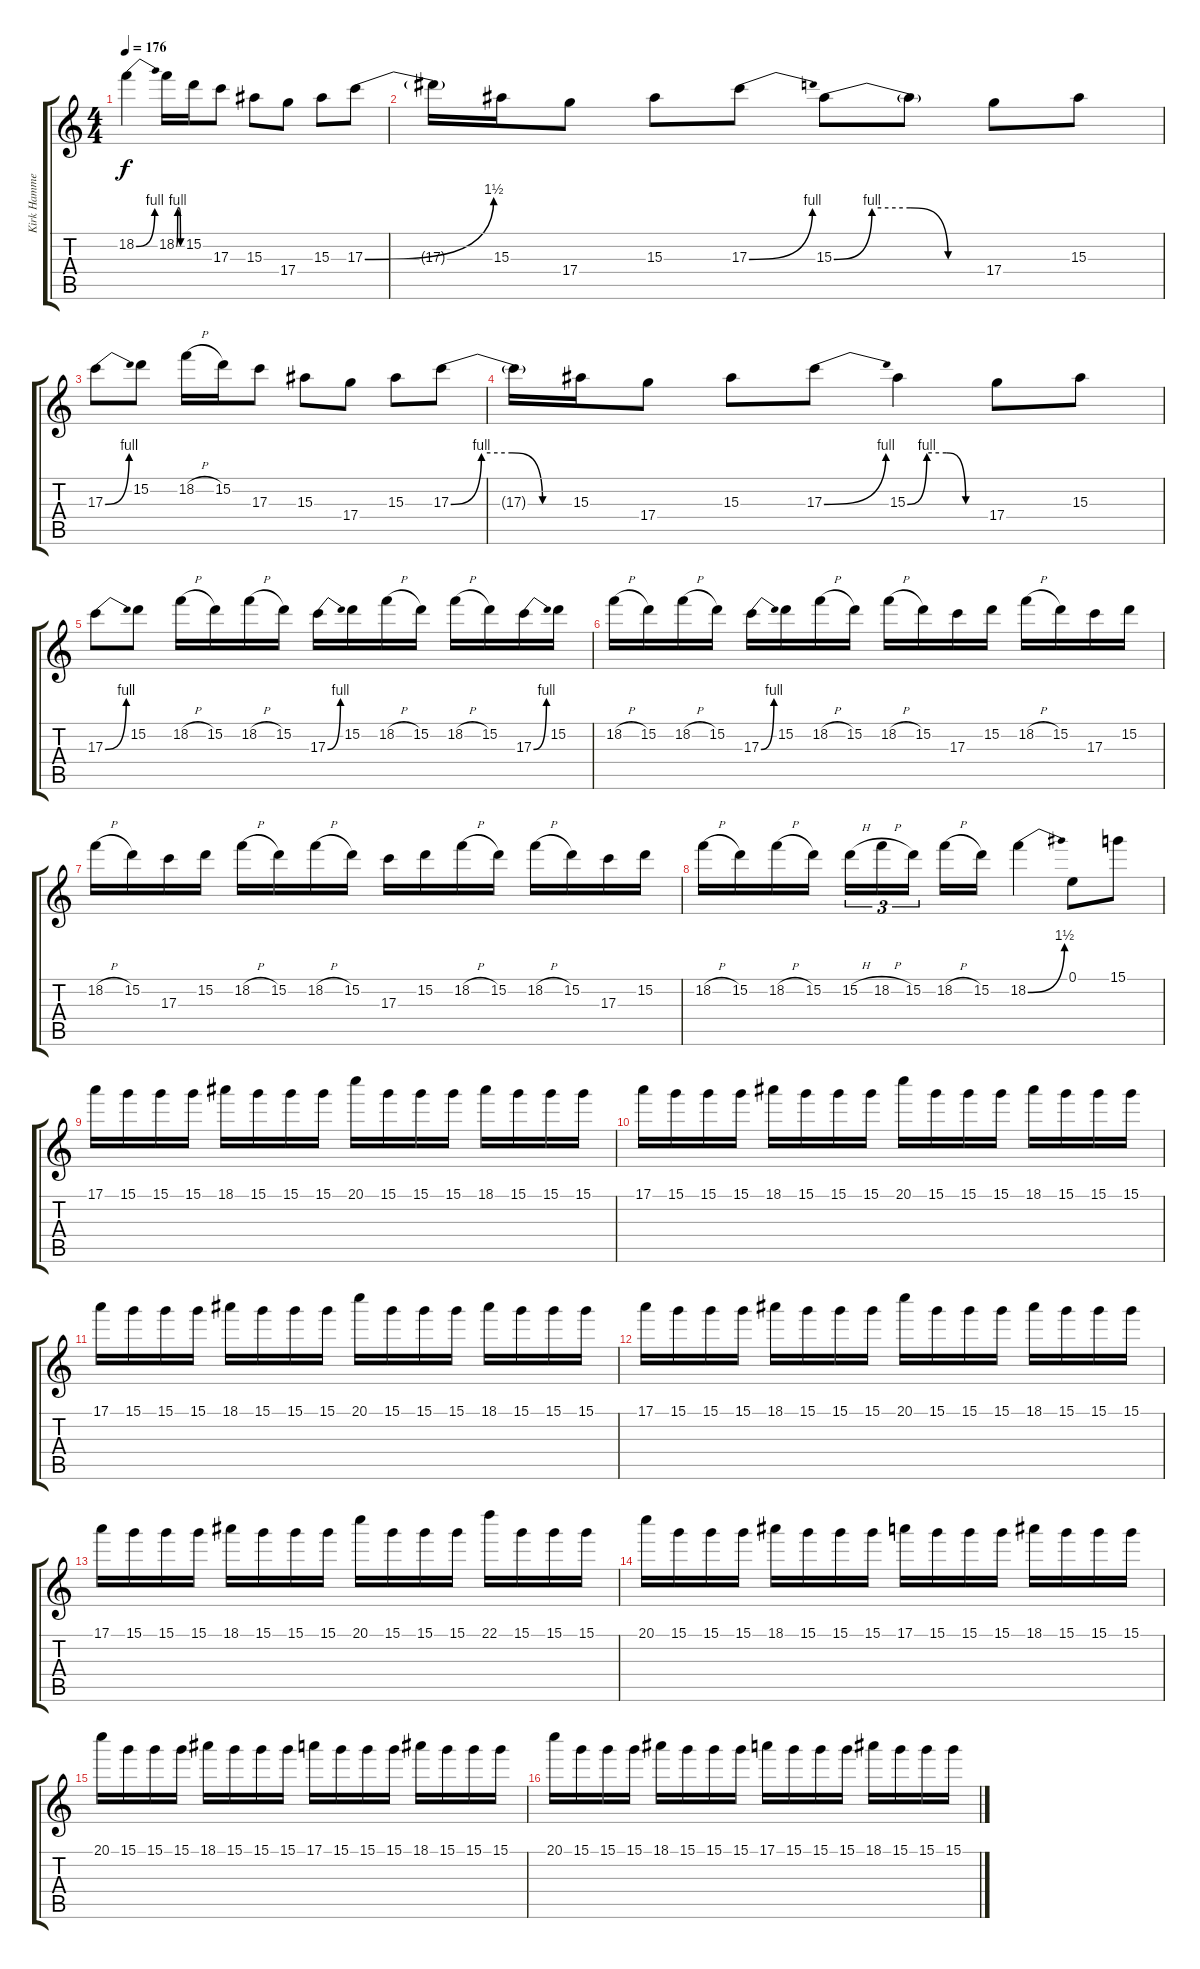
\track ("Kirk Hammet" "Kirk Hamme") {instrument overdrivenguitar}
\staff {score tabs}
\tuning (E4 B3 G3 D3 A2 E2) {hide}
\ts (4 4)
\tempo 176
\clef g2
\ks c
18.2{be (bend 0 0 60 4)}.4{dy f} 18.2{be (custom 0 0 15 4 30 4 45 0 60 0)}.16 15.2.16 17.3.8 15.3.8 17.4.8 15.3.8 17.3{be (bend 0 0 60 6)}.8 |
17.3{t}.16 15.3.16 17.4.8 15.3.8 17.3{be (bend 0 0 60 4)}.8 15.3{be (custom 0 0 15 4 30 4 45 0 60 0)}.8 15.3{t}.8 17.4.8 15.3.8 |
17.3{be (bend 0 0 60 4)}.8 15.2.8 18.2{h}.16 15.2.16 17.3.8 15.3.8 17.4.8 15.3.8 17.3{be (custom 0 0 15 4 30 4 45 0 60 0)}.8 |
17.3{t}.16 15.3.16 17.4.8 15.3.8 17.3{be (bend 0 0 60 4)}.8 15.3{be (custom 0 0 15 4 30 4 45 0 60 0)}.4 17.4.8 15.3.8 |
17.3{be (bend 0 0 60 4)}.8 15.2.8 18.2{h}.16 15.2.16 18.2{h}.16 15.2.16 17.3{be (bend 0 0 60 4)}.16 15.2.16 18.2{h}.16 15.2.16 18.2{h}.16 15.2.16 17.3{be (bend 0 0 60 4)}.16 15.2.16 |
18.2{h}.16 15.2.16 18.2{h}.16 15.2.16 17.3{be (bend 0 0 60 4)}.16 15.2.16 18.2{h}.16 15.2.16 18.2{h}.16 15.2.16 17.3.16 15.2.16 18.2{h}.16 15.2.16 17.3.16 15.2.16 |
18.2{h}.16 15.2.16 17.3.16 15.2.16 18.2{h}.16 15.2.16 18.2{h}.16 15.2.16 17.3.16 15.2.16 18.2{h}.16 15.2.16 18.2{h}.16 15.2.16 17.3.16 15.2.16 |
18.2{h}.16 15.2.16 18.2{h}.16 15.2.16 15.2{h}.16{tu (3 2)} 18.2{h}.16{tu (3 2)} 15.2.16{tu (3 2)} 18.2{h}.16 15.2.16 18.2{be (bend 0 0 60 6)}.4 0.1.8 15.1.8 |
17.1.16 15.1.16 15.1.16 15.1.16 18.1.16 15.1.16 15.1.16 15.1.16 20.1.16 15.1.16 15.1.16 15.1.16 18.1.16 15.1.16 15.1.16 15.1.16 |
17.1.16 15.1.16 15.1.16 15.1.16 18.1.16 15.1.16 15.1.16 15.1.16 20.1.16 15.1.16 15.1.16 15.1.16 18.1.16 15.1.16 15.1.16 15.1.16 |
17.1.16 15.1.16 15.1.16 15.1.16 18.1.16 15.1.16 15.1.16 15.1.16 20.1.16 15.1.16 15.1.16 15.1.16 18.1.16 15.1.16 15.1.16 15.1.16 |
17.1.16 15.1.16 15.1.16 15.1.16 18.1.16 15.1.16 15.1.16 15.1.16 20.1.16 15.1.16 15.1.16 15.1.16 18.1.16 15.1.16 15.1.16 15.1.16 |
17.1.16 15.1.16 15.1.16 15.1.16 18.1.16 15.1.16 15.1.16 15.1.16 20.1.16 15.1.16 15.1.16 15.1.16 22.1.16 15.1.16 15.1.16 15.1.16 |
20.1.16 15.1.16 15.1.16 15.1.16 18.1.16 15.1.16 15.1.16 15.1.16 17.1.16 15.1.16 15.1.16 15.1.16 18.1.16 15.1.16 15.1.16 15.1.16 |
20.1.16 15.1.16 15.1.16 15.1.16 18.1.16 15.1.16 15.1.16 15.1.16 17.1.16 15.1.16 15.1.16 15.1.16 18.1.16 15.1.16 15.1.16 15.1.16 |
20.1.16 15.1.16 15.1.16 15.1.16 18.1.16 15.1.16 15.1.16 15.1.16 17.1.16 15.1.16 15.1.16 15.1.16 18.1.16 15.1.16 15.1.16 15.1.16
